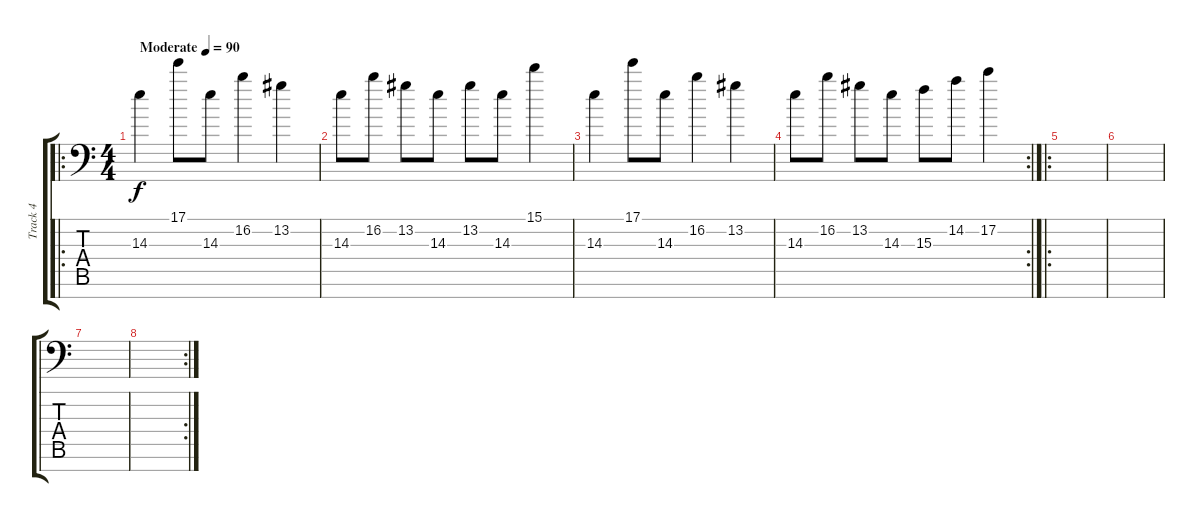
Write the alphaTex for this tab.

\track ("Track 4" "Track 4") {instrument electricguitarclean}
\staff {score tabs}
\tuning (B3 G3 D3 A2 E2 B1 Gb1) {hide}
\ro
\ts (4 4)
\tempo (90 "Moderate")
\clef f4
\ks c
14.3.4{dy f instrument pad4choir} 17.1.8 14.3.8 16.2.4 13.2.4 |
14.3.8 16.2.8 13.2.8 14.3.8 13.2.8 14.3.8 15.1.4 |
14.3.4 17.1.8 14.3.8 16.2.4 13.2.4 |
\rc 2
14.3.8 16.2.8 13.2.8 14.3.8 15.3.8 14.2.8 17.2.4 |
\ro
|
|
|
\rc 2
